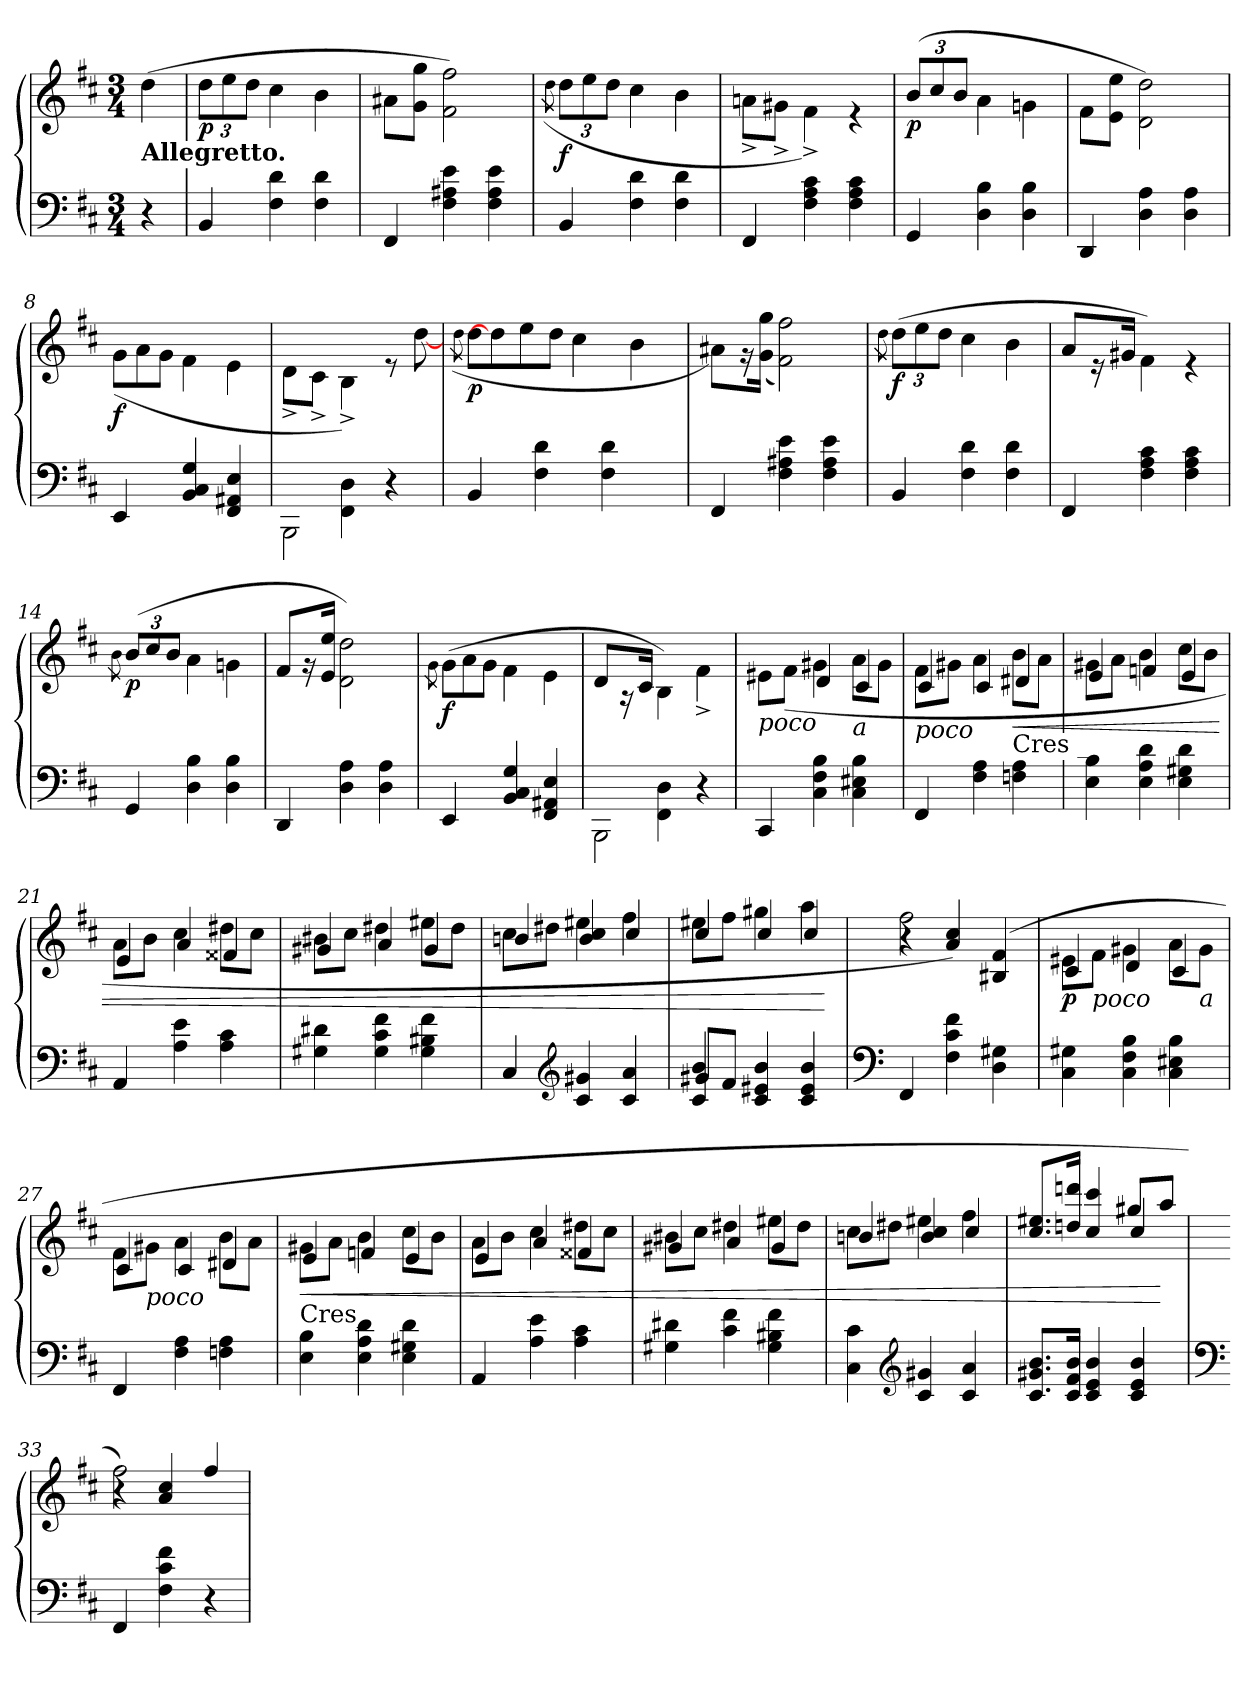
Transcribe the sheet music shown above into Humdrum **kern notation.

**kern	**kern	**dynam
*part1	*part1	*part1
*staff2	*staff1	*staff1/2
*clefF4	*clefG2	*
*k[f#c#]	*k[f#c#]	*
*b:	*b:	*
*M3/4	*M3/4	*
=1	=1	=1
*	*^	*
!	!LO:TX:b:B:t=Allegretto.	!	!
4r	4ryy	(<4dd\	.
=2	=2	=2	=2
*	*	*Xbrackettup	*
!	!	!	!LO:DY:b
4BB/	2.ryy	12dd\L	p
.	.	12ee\	.
.	.	12dd\J	.
4F#\ 4d\	.	4cc#\	.
4F#\ 4d\	.	4b\	.
=3	=3	=3	=3
4FF#/	2.ryy	8a#X\L	.
.	.	8g\ 8gg\J	.
4F#\ 4A#X\ 4e\	.	2f#\ 2ff#\)	.
4F#\ 4A#\ 4e\	.	.	.
=4	=4	=4	=4
.	.	(>8qdd\	.
!	!	!	!LO:DY:b
4BB/	2.ryy	12dd\L	f
.	.	12ee\	.
.	.	12dd\J	.
4F#\ 4d\	.	4cc#\	.
4F#\ 4d\	.	4b\	.
=5	=5	=5	=5
4FF#/	2.ryy	8an^\L	.
.	.	8g#X^\J	.
4F#\ 4A\ 4c#\	.	4f#^\)	.
4F#\ 4A\ 4c#\	.	4r	.
=6	=6	=6	=6
!	!	!	!LO:DY:b
4GG/	2.ryy	(>12b/L	p
.	.	12cc#/	.
.	.	12b/J	.
4D\ 4B\	.	4a\	.
4D\ 4B\	.	4gn\	.
=7	=7	=7	=7
4DD/	2.ryy	8f#\L	.
.	.	8e\ 8ee\J	.
4D\ 4A\	.	2d\ 2dd\)	.
4D\ 4A\	.	.	.
=8	=8	=8	=8
*	*	*Xtuplet	*
!	!	!	!LO:DY:b
4EE/	2.ryy	(>12g\L	f
.	.	12a\	.
.	.	12g\J	.
4BB/ 4C#/ 4G/	.	4f#\	.
4FF#/ 4AA#X/ 4E/	.	4e\	.
!!LO:LB:g=z	!!
=9	=9	=9	=9
*^	*	*	*
4ryy	2BBB\	2.ryy	8d^\L	.
.	.	.	8c#^\J	.
4FF#\ 4D\	.	.	4B^\)	.
4r	4ryy	.	8r	.
.	.	.	[8dd\	.
*v	*v	*	*	*
=10	=10	=10	=10
.	.	(>8qdd\	.
!	!	!	!LO:DY:b
4BB/	2.ryy	12dd\L	p
.	.	8dd\]	.
.	.	12ee\	.
4F#\ 4d\	.	.	.
.	.	12dd\J	.
.	.	4cc#\	.
4F#\ 4d\	.	.	.
.	.	4b\	.
8ryy	8ryy	.	.
=11	=11	=11	=11
4FF#/	2.ryy	8a#X\L)	.
.	.	16r	.
.	.	(<16g\ 16gg\Jk	.
4F#\ 4A#X\ 4e\	.	2f#\ 2ff#\)	.
4F#\ 4A#\ 4e\	.	.	.
=12	=12	=12	=12
.	.	8qdd\	.
*	*	*tuplet	*
!	!	!	!LO:DY:b
4BB/	2.ryy	(<12dd\L	f
.	.	12ee\	.
.	.	12dd\J	.
4F#\ 4d\	.	4cc#\	.
4F#\ 4d\	.	4b\	.
=13	=13	=13	=13
4FF#/	2.ryy	8a/L	.
.	.	16r	.
.	.	16g#X/Jk	.
4F#\ 4A\ 4c#\	.	4f#\)	.
4F#\ 4A\ 4c#\	.	4r	.
=14	=14	=14	=14
.	.	8qb\	.
!	!	!	!LO:DY:b
4GG/	2.ryy	(<12b/L	p
.	.	12cc#/	.
.	.	12b/J	.
4D\ 4B\	.	4a\	.
4D\ 4B\	.	4gn\	.
=15	=15	=15	=15
4DD/	2.ryy	8f#/L	.
.	.	16r	.
.	.	16e/ 16ee/Jk	.
4D\ 4A\	.	2d\ 2dd\)	.
4D\ 4A\	.	.	.
!!LO:LB:g=z	!!
=16	=16	=16	=16
.	.	8qg\	.
*	*	*Xtuplet	*
!	!	!	!LO:DY:b
4EE/	2.ryy	(>12g\L	f
.	.	12a\	.
.	.	12g\J	.
4BB/ 4C#/ 4G/	.	4f#\	.
4FF#/ 4AA#X/ 4E/	.	4e\	.
=17	=17	=17	=17
*^	*	*	*
4ryy	2BBB\	2.ryy	8d/L	.
.	.	.	16r	.
.	.	.	16c#/Jk	.
4FF#\ 4D\	.	.	4B\)	.
4r	4ryy	.	4f#^\	.
=18	=18	=18	=18	=18
*	*	*	*^	*
!	!	!LO:TX:b:i:t=poco	!	!	!
*v	*v	*	*	*	*
4CC#/	2.ryy	8e#X\L	4ryy	.
.	.	(>8f#\J	.	.
4C#\ 4F#\ 4B\	.	4g#X\	4d/	.
!	!	!LO:TX:b:i:t=a	!	!
4C#\ 4E#X\ 4B\	.	8a\L	4c#/	.
.	.	8g#\J	.	.
=19	=19	=19	=19	=19
!	!LO:TX:b:i:t=poco	!	!	!
4FF#/	2.ryy	8f#\L	4c#/	.
.	.	8g#X\J	.	.
4F#\ 4A\	.	4a\	4c#/	.
!	!	!LO:TX:b:t=Cres _	!	!
!	!	!	!	!LO:HP:b
4Fn\ 4A\	.	8b\L	4d#X/	<
.	.	8a\J	.	.
=20	=20	=20	=20	=20
4E\ 4B\	2.ryy	8g#X\L	4e/	.
.	.	8a\J	.	.
4E\ 4A\ 4d\	.	4b\	4fn/	.
4E\ 4G#X\ 4d\	.	8cc#\L	4e/	.
.	.	8b\J	.	.
=21	=21	=21	=21	=21
4AA/	2.ryy	8a\L	4e/	.
.	.	8b\J	.	.
4A\ 4e\	.	4cc#\	4a/	.
4A\ 4c#\	.	8dd#X\L	4f##X/	.
.	.	8cc#\J	.	.
!!LO:LB:g=z	!!	!!
=22	=22	=22	=22	=22
4G#X\ 4d#X\	2.ryy	8b#X\L	4g#X/	.
.	.	8cc#\J	.	.
4G#\ 4c#\ 4f#\	.	4dd#X\	4a/	.
4G#\ 4B#X\ 4f#\	.	8ee#X\L	4g#/	.
.	.	8dd#\J	.	.
=23	=23	=23	=23	=23
4C#/	2.ryy	8cc#\L	4bn/	.
.	.	8dd#X\J	.	.
*clefG2	*	*	*	*
4c#/ 4g#X/	.	4ee#X\	4b/ 4cc#/	.
4c#/ 4a/	.	4ff#\	4cc#/	.
=24	=24	=24	=24	=24
*^	*	*	*	*
4c#/ 4b/	8g#X/L	2.ryy	8ee#X\L	4cc#/	.
.	8f#/J	.	8ff#\J	.	.
4c#/ 4e#X/ 4b/	2ryy	.	4gg#X\	4cc#/	.
4c#/ 4e#/ 4b/	.	.	4aa\	4cc#/	.
*v	*v	*	*	*	*
*	*v	*v	*v	*
.	.	[
=25	=25	=25
*clefF4	*	*
*	*^	*
*	*	*^	*
4FF#/	2.ryy	2ff#\	4r	.
4F#\ 4c#\ 4f#\	.	.	4a/ 4cc#/)	.
4D\ 4G#X\	.	4ryy	(>4B#X/ 4f#/	.
=26	=26	=26	=26	=26
!	!	!	!	!LO:DY:b
4C#\ 4G#X\	2.ryy	8e#X\L	4c#/	p
!	!	!LO:TX:b:i:t=poco	!	!
.	.	8f#\J	.	.
4C#\ 4F#\ 4B\	.	4g#X\	4d/	.
4C#\ 4E#X\ 4B\	.	8a\L	4c#/	.
!	!	!LO:TX:b:i:t=a	!	!
.	.	8g#\J	.	.
=27	=27	=27	=27	=27
4FF#/	2.ryy	8f#\L	4c#/	.
!	!	!LO:TX:b:i:t=poco	!	!
.	.	8g#X\J	.	.
4F#\ 4A\	.	4a\	4c#/	.
4Fn\ 4A\	.	8b\L	4d#X/	.
.	.	8a\J	.	.
!!LO:LB:g=z	!!	!!
=28	=28	=28	=28	=28
!	!LO:TX:b:t=Cres_	!	!	!
!	!	!	!	!LO:HP:b
4E\ 4B\	2.ryy	8g#X\L	4e/	<
.	.	8a\J	.	.
4E\ 4A\ 4d\	.	4b\	4fn/	.
4E\ 4G#X\ 4d\	.	8cc#\L	4e/	.
.	.	8b\J	.	.
=29	=29	=29	=29	=29
4AA/	2.ryy	8a\L	4e/	.
.	.	8b\J	.	.
4A\ 4e\	.	4cc#\	4a/	.
4A\ 4c#\	.	8dd#X\L	4f##X/	.
.	.	8cc#\J	.	.
=30	=30	=30	=30	=30
4G#X\ 4d#X\	2.ryy	8b#X\L	4g#X/	.
.	.	8cc#\J	.	.
4c#\ 4f#\	.	4dd#X\	4a/	.
4G#\ 4B#X\ 4f#\	.	8ee#X\L	4g#/	.
.	.	8dd#\J	.	.
=31	=31	=31	=31	=31
4C#\ 4c#\	2.ryy	8cc#\L	4bn/	.
.	.	8dd#X\J	.	.
*clefG2	*	*	*	*
4c#/ 4g#X/	.	4ee#X\	4b/ 4cc#/	.
4c#/ 4a/	.	4ff#\	4cc#/	.
=32	=32	=32	=32	=32
8.c#/ 8.g#X/ 8.b/L	8.cc#/ 8.ee#X/L	2ryy	2ryy	.
16c#/ 16f#/ 16b/Jk	16ddn/ 16dddn/Jk	.	.	.
4c#/ 4e/ 4b/	4cc#/ 4ccc#/	.	.	.
4c#/ 4e/ 4b/	4cc#/	8ryy	8gg#X/L	.
.	.	8ryy	8aa/J	[
=33	=33	=33	=33	=33
*clefF4	*	*	*	*
4FF#/	2.ryy	2ff#\)	4r	.
4F#\ 4c#\ 4f#\	.	.	4a/ 4cc#/	.
4r	.	4ryy	4ff#/	.
*	*v	*v	*v	*
=	=	=
*-	*-	*-
